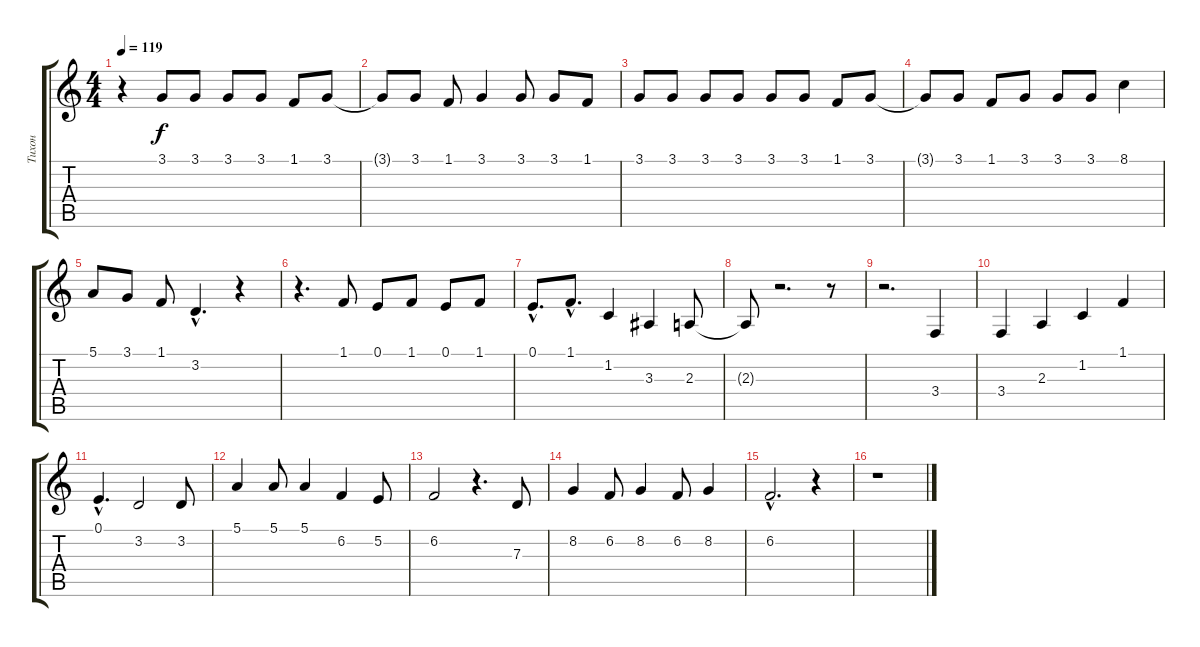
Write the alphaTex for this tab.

\track ("Тихон" "Тихон") {instrument tenorsax}
\staff {score tabs}
\tuning (E4 B3 G3 D3 A2 E2) {hide}
\ts (4 4)
\tempo 119
\clef g2
\ks c
r.4{dy f} 3.1.8 3.1.8 3.1.8 3.1.8 1.1.8 3.1.8 |
3.1{t}.8 3.1.8 1.1.8 3.1.4 3.1.8 3.1.8 1.1.8 |
3.1.8 3.1.8 3.1.8 3.1.8 3.1.8 3.1.8 1.1.8 3.1.8 |
3.1{t}.8 3.1.8 1.1.8 3.1.8 3.1.8 3.1.8 8.1.4 |
5.1.8 3.1.8 1.1.8 3.2{hac}.4{d} r.4 |
r.4{d} 1.1.8 0.1.8 1.1.8 0.1.8 1.1.8 |
0.1{hac}.8{d} 1.1{hac}.8{d} 1.2.4 3.3.4 2.3.8 |
2.3{t}.8 r.2{d} r.8 |
r.2{d} 3.4.4 |
3.4.4 2.3.4 1.2.4 1.1.4 |
0.1{hac}.4{d} 3.2.2 3.2.8 |
5.1.4 5.1.8 5.1.4 6.2.4 5.2.8 |
6.2.2 r.4{d} 7.3.8 |
8.2.4 6.2.8 8.2.4 6.2.8 8.2.4 |
6.2{hac}.2{d} r.4 |
r.1
